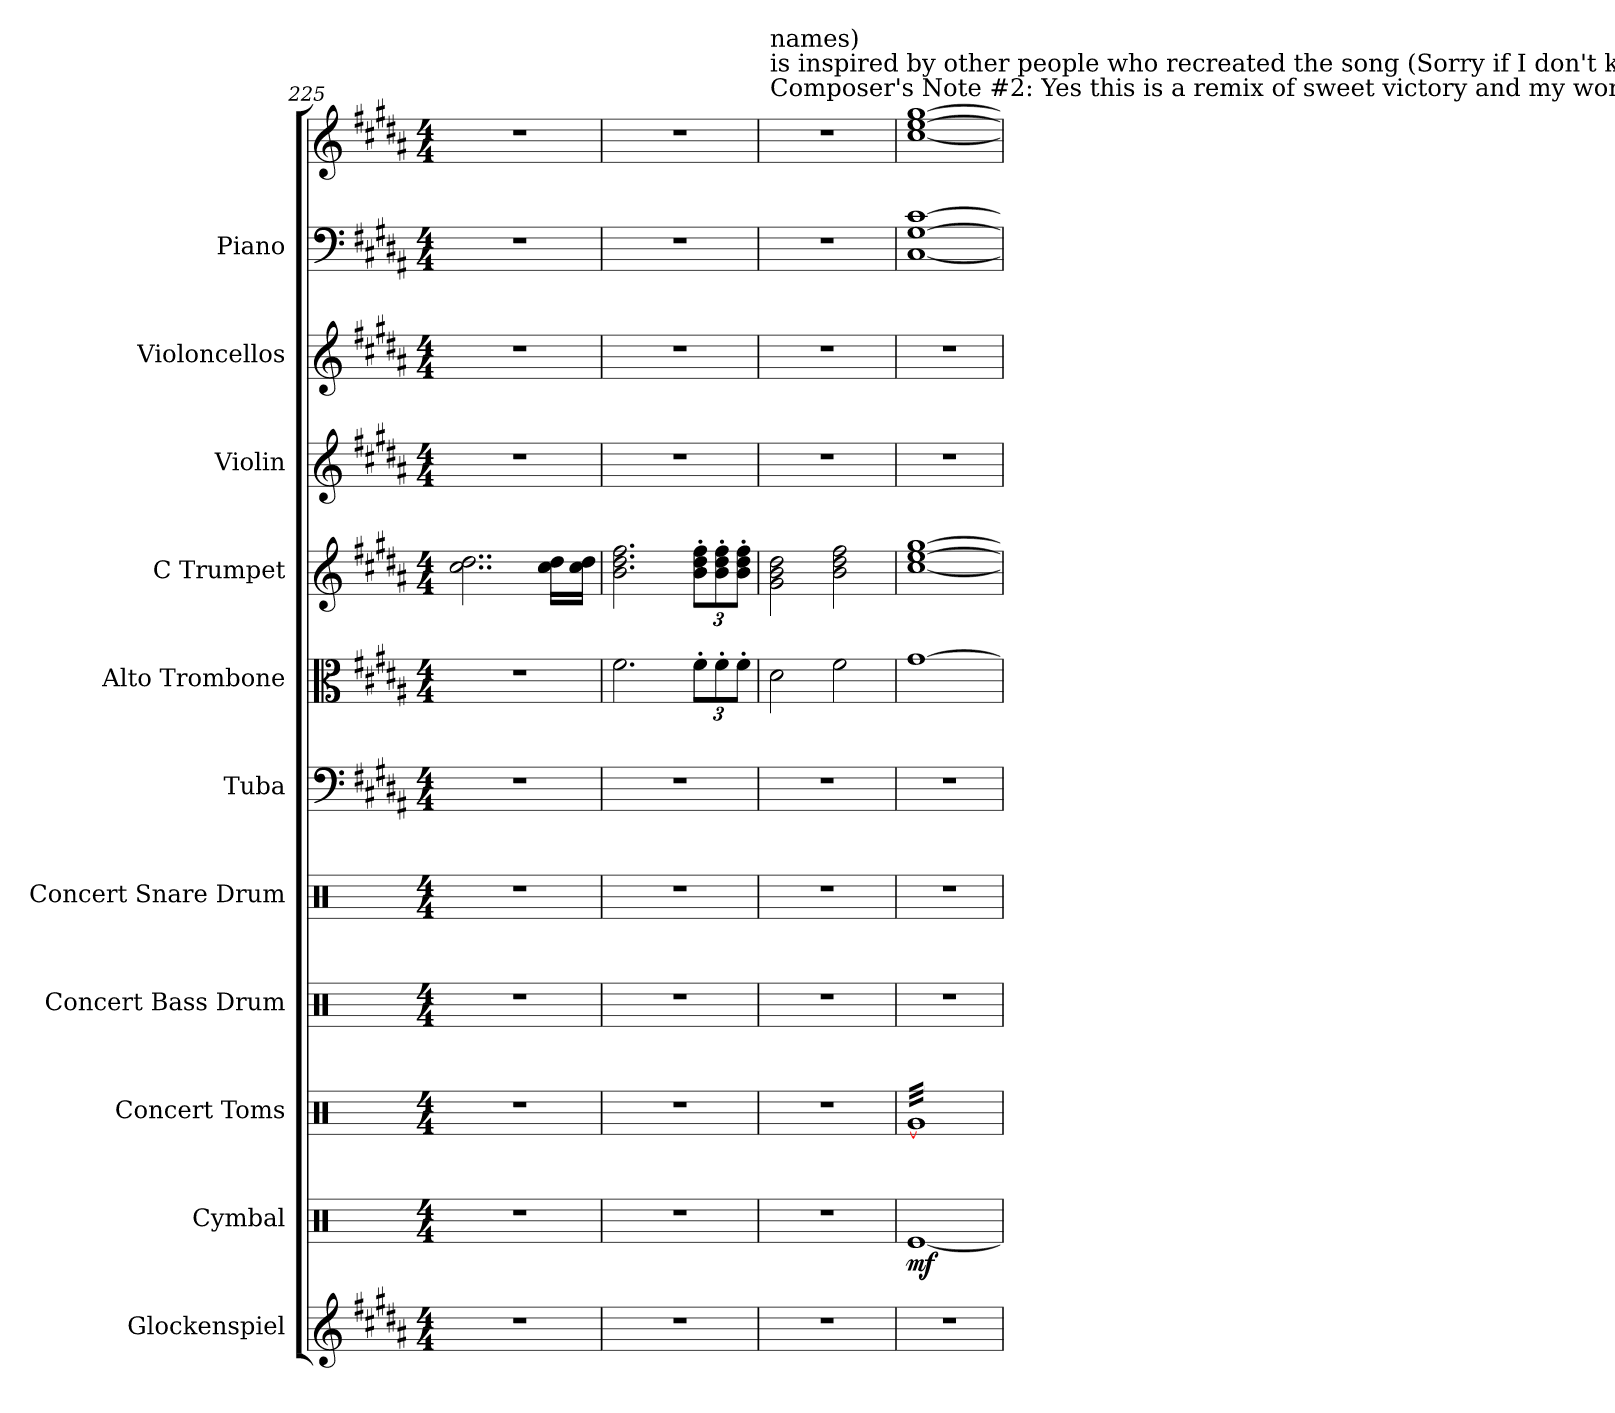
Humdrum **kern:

**kern	**kern	**dynam	**kern	**kern	**kern	**kern	**kern	**kern	**kern	**kern	**kern	**kern	**dynam
*part11	*part10	*part10	*part9	*part8	*part7	*part6	*part5	*part4	*part3	*part2	*part1	*part1	*part1
*staff12	*staff11	*staff11	*staff10	*staff9	*staff8	*staff7	*staff6	*staff5	*staff4	*staff3	*staff2	*staff1	*staff1/2
*I"Glockenspiel	*I"Cymbal	*	*I"Concert Toms	*I"Concert Bass Drum	*I"Concert Snare Drum	*I"Tuba	*I"Alto Trombone	*I"C Trumpet	*I"Violin	*I"Violoncellos	*I"Piano	*	*
*I'Glock.	*I'Cym.	*	*I'C. Toms	*I'Con. BD	*I'Con. Sn.	*I'Tba.	*I'A. Tbn.	*I'C Tpt.	*I'Vln.	*I'Vcs.	*I'Pno.	*	*
*clefG2	*clefX	*	*clefX	*clefX	*clefX	*clefF4	*clefC3	*clefG2	*clefG2	*clefG2	*clefF4	*clefG2	*
*ITrd-14c-24	*	*	*	*	*	*	*	*	*	*	*	*	*
*k[f#c#g#d#a#]	*k[]	*	*k[]	*k[]	*k[]	*k[f#c#g#d#a#]	*k[f#c#g#d#a#]	*k[f#c#g#d#a#]	*k[f#c#g#d#a#]	*k[f#c#g#d#a#]	*k[f#c#g#d#a#]	*k[f#c#g#d#a#]	*
*M4/4	*M4/4	*	*M4/4	*M4/4	*M4/4	*M4/4	*M4/4	*M4/4	*M4/4	*M4/4	*M4/4	*M4/4	*
=225	=225	=225	=225	=225	=225	=225	=225	=225	=225	=225	=225	=225	=225
1r	1r	.	1r	1r	1r	1r	1r	2..cc#\ 2..dd#\	1r	1r	1r	1r	.
.	.	.	.	.	.	.	.	16cc#\ 16dd#\LL	.	.	.	.	.
.	.	.	.	.	.	.	.	16cc#\ 16dd#\JJ	.	.	.	.	.
=226	=226	=226	=226	=226	=226	=226	=226	=226	=226	=226	=226	=226	=226
1r	1r	.	1r	1r	1r	1r	2.f#\	2.b\ 2.dd#\ 2.ff#\	1r	1r	1r	1r	.
*	*	*	*	*	*	*	*Xbrackettup	*Xbrackettup	*	*	*	*	*
.	.	.	.	.	.	.	12f#'\L	12b\' 12dd#\' 12ff#\'L	.	.	.	.	.
.	.	.	.	.	.	.	12f#'\	12b\' 12dd#\' 12ff#\'	.	.	.	.	.
.	.	.	.	.	.	.	12f#'\J	12b\' 12dd#\' 12ff#\'J	.	.	.	.	.
=227	=227	=227	=227	=227	=227	=227	=227	=227	=227	=227	=227	=227	=227
!	!	!	!	!	!	!	!	!	!	!	!	!LO:TX:a:t=Composer's Note #2&colon; Yes this is a remix of sweet victory and my work	!
!	!	!	!	!	!	!	!	!	!	!	!	!LO:TX:a:t=is inspired by other people who recreated the song (Sorry if I don't knw their	!
!	!	!	!	!	!	!	!	!	!	!	!	!LO:TX:a:t=names)	!
1r	1r	.	1r	1r	1r	1r	2d#\	2g#\ 2b\ 2dd#\	1r	1r	1r	1r	.
.	.	.	.	.	.	.	2f#\	2b\ 2dd#\ 2ff#\	.	.	.	.	.
=228	=228	=228	=228	=228	=228	=228	=228	=228	=228	=228	=228	=228	=228
!	!	!LO:DY:b	!	!	!	!	!	!	!	!	!	!	!LO:DY:b=2
!	!	!	!	!	!	!	!	!	!	!	!	!	!LO:DY:n=1:b
*	*	*	*tremolo	*	*	*	*	*	*	*	*	*	*
1r	[1Re	mf	[32RgLLL	1r	1r	1r	[1g#	[1cc# [1ee [1gg#	1r	1r	[1C# [1G# [1c#	[1cc# [1ee [1gg#	mf mf
.	.	.	32Rg	.	.	.	.	.	.	.	.	.	.
.	.	.	32Rg	.	.	.	.	.	.	.	.	.	.
.	.	.	32Rg	.	.	.	.	.	.	.	.	.	.
.	.	.	32Rg	.	.	.	.	.	.	.	.	.	.
.	.	.	32Rg	.	.	.	.	.	.	.	.	.	.
.	.	.	32Rg	.	.	.	.	.	.	.	.	.	.
.	.	.	32Rg	.	.	.	.	.	.	.	.	.	.
.	.	.	32Rg	.	.	.	.	.	.	.	.	.	.
.	.	.	32Rg	.	.	.	.	.	.	.	.	.	.
.	.	.	32Rg	.	.	.	.	.	.	.	.	.	.
.	.	.	32Rg	.	.	.	.	.	.	.	.	.	.
.	.	.	32Rg	.	.	.	.	.	.	.	.	.	.
.	.	.	32Rg	.	.	.	.	.	.	.	.	.	.
.	.	.	32Rg	.	.	.	.	.	.	.	.	.	.
.	.	.	32Rg	.	.	.	.	.	.	.	.	.	.
.	.	.	32Rg	.	.	.	.	.	.	.	.	.	.
.	.	.	32Rg	.	.	.	.	.	.	.	.	.	.
.	.	.	32Rg	.	.	.	.	.	.	.	.	.	.
.	.	.	32Rg	.	.	.	.	.	.	.	.	.	.
.	.	.	32Rg	.	.	.	.	.	.	.	.	.	.
.	.	.	32Rg	.	.	.	.	.	.	.	.	.	.
.	.	.	32Rg	.	.	.	.	.	.	.	.	.	.
.	.	.	32Rg	.	.	.	.	.	.	.	.	.	.
.	.	.	32Rg	.	.	.	.	.	.	.	.	.	.
.	.	.	32Rg	.	.	.	.	.	.	.	.	.	.
.	.	.	32Rg	.	.	.	.	.	.	.	.	.	.
.	.	.	32Rg	.	.	.	.	.	.	.	.	.	.
.	.	.	32Rg	.	.	.	.	.	.	.	.	.	.
.	.	.	32Rg	.	.	.	.	.	.	.	.	.	.
.	.	.	32Rg	.	.	.	.	.	.	.	.	.	.
.	.	.	32RgJJJ	.	.	.	.	.	.	.	.	.	.
*	*	*	*Xtremolo	*	*	*	*	*	*	*	*	*	*
=	=	=	=	=	=	=	=	=	=	=	=	=	=
*-	*-	*-	*-	*-	*-	*-	*-	*-	*-	*-	*-	*-	*-
